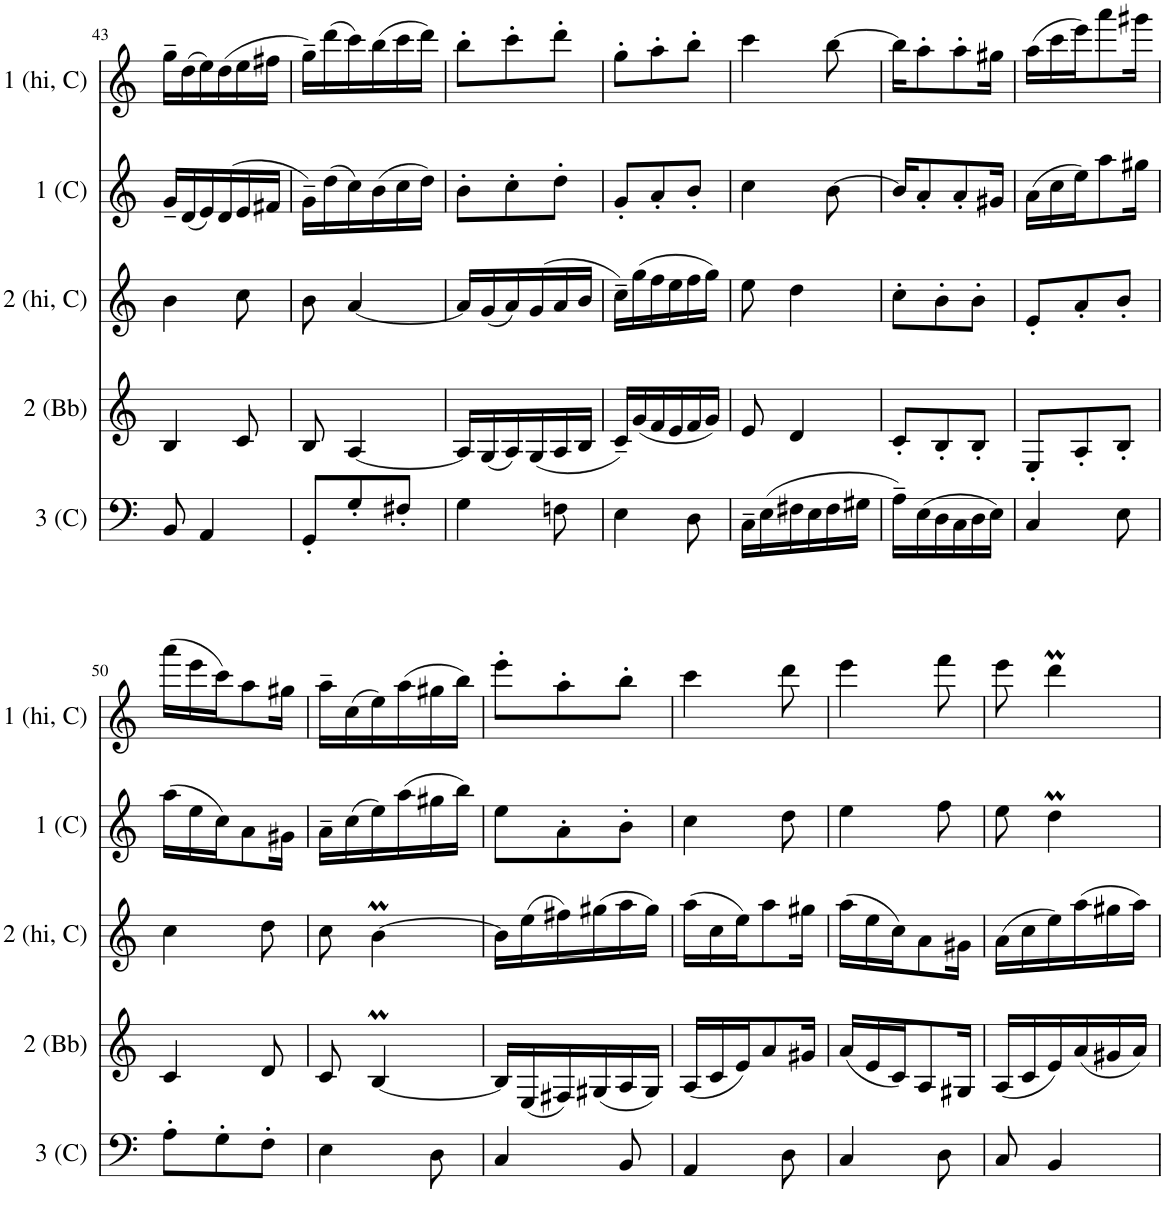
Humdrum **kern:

**kern	**kern	**kern	**kern	**kern
*part5	*part4	*part3	*part2	*part1
*staff5	*staff4	*staff3	*staff2	*staff1
*I"Part 3 in C	*I"Part 2 in Bb	*I"Part 2 (Higher) in C	*I"Part 1 in C	*I"Part 1 (Higher) in C
*I'3 (C)	*I'2 (Bb)	*I'2 (hi, C)	*I'1 (C)	*I'1 (hi, C)
!!LO:PB:g=z
*clefF4	*clefG2	*clefG2	*clefG2	*clefG2
*	*ITrd1c2	*	*	*
*k[]	*k[]	*k[]	*k[]	*k[]
*M3/8	*M3/8	*M3/8	*M3/8	*M3/8
=43	=43	=43	=43	=43
8BB/	4B/	4b\	16g~/LL	16gg~\LL
.	.	.	(16d/	(16dd\
4AA/	.	.	16e/)	16ee\)
.	.	.	(16d/	(16dd\
.	8c/	8cc\	16e/	16ee\
.	.	.	16f#X/JJ	16ff#X\JJ
=44	=44	=44	=44	=44
8GG'/L	8B/	8b\	16g~\LL)	16gg~\LL)
.	.	.	(16dd\	(16ddd\
8G'/	[4A/	[4a/	16cc\)	16ccc\)
.	.	.	(16b\	(16bb\
8F#X'/J	.	.	16cc\	16ccc\
.	.	.	16dd\JJ)	16ddd\JJ)
=45	=45	=45	=45	=45
4G\	16A/LL]	16a/LL]	8b'\L	8bb'\L
.	(16G/	(16g/	.	.
.	16A/)	16a/)	8cc'\	8ccc'\
.	(16G/	(16g/	.	.
8Fn\	16A/	16a/	8dd'\J	8ddd'\J
.	16B/JJ	16b/JJ	.	.
=46	=46	=46	=46	=46
4E\	16c~/LL)	16cc~\LL)	8g'/L	8gg'\L
.	(16g/	(16gg\	.	.
.	16f/	16ff\	8a'/	8aa'\
.	16e/	16ee\	.	.
8D\	16f/	16ff\	8b'/J	8bb'\J
.	16g/JJ)	16gg\JJ)	.	.
=47	=47	=47	=47	=47
16C~\LL	8e/	8ee\	4cc\	4ccc\
(16E\	.	.	.	.
16F#X\	4d/	4dd\	.	.
16E\	.	.	.	.
16F#\	.	.	[8b\	[8bb\
16G#X\JJ	.	.	.	.
=48	=48	=48	=48	=48
16A~\LL)	8c'/L	8cc'\L	16b/KL]	16bb\KL]
(16E\	.	.	8a'/	8aa'\
16D\	8B'/	8b'\	.	.
16C\	.	.	8a'/	8aa'\
16D\	8B'/J	8b'\J	.	.
16E\JJ)	.	.	16g#X/Jk	16gg#X\Jk
=49	=49	=49	=49	=49
4C/	8E'/L	8e'/L	(16a\LL	(16aa\LL
.	.	.	16cc\	16ccc\
.	8A'/	8a'/	16ee\J)	16eee\J)
.	.	.	8aa\	8aaa\
8E\	8B'/J	8b'/J	.	.
.	.	.	16gg#X\Jk	16ggg#X\Jk
!!LO:LB:g=z
=50	=50	=50	=50	=50
8A'\L	4c/	4cc\	(16aa\LL	(16aaa\LL
.	.	.	16ee\	16eee\
8G'\	.	.	16cc\J)	16ccc\J)
.	.	.	8a\	8aa\
8F'\J	8d/	8dd\	.	.
.	.	.	16g#X\Jk	16gg#X\Jk
=51	=51	=51	=51	=51
4E\	8c/	8cc\	16a~\LL	16aa~\LL
.	.	.	(16cc\	(16cc\
.	[4Bm/	[4bm\	16ee\)	16ee\)
.	.	.	(16aa\	(16aa\
8D\	.	.	16gg#X\	16gg#X\
.	.	.	16bb\JJ)	16bb\JJ)
=52	=52	=52	=52	=52
4C/	16B/LL]	16b\LL]	8ee\L	8eee'\L
.	(16E/	(16ee\	.	.
.	16F#X/)	16ff#X\)	8a'\	8aa'\
.	(16G#X/	(16gg#X\	.	.
8BB/	16A/	16aa\	8b'\J	8bb'\J
.	16G#/JJ)	16gg#\JJ)	.	.
=53	=53	=53	=53	=53
4AA/	(16A/LL	(16aa\LL	4cc\	4ccc\
.	16c/	16cc\	.	.
.	16e/J)	16ee\J)	.	.
.	8a/	8aa\	.	.
8D\	.	.	8dd\	8ddd\
.	16g#X/Jk	16gg#X\Jk	.	.
=54	=54	=54	=54	=54
4C/	(16a/LL	(16aa\LL	4ee\	4eee\
.	16e/	16ee\	.	.
.	16c/J)	16cc\J)	.	.
.	8A/	8a\	.	.
8D\	.	.	8ff\	8fff\
.	16G#X/Jk	16g#X\Jk	.	.
=55	=55	=55	=55	=55
8C/	(16A/LL	(16a\LL	8ee\	8eee\
.	16c/	16cc\	.	.
4BB/	16e/)	16ee\)	4ddM\	4dddM\
.	(16a/	(16aa\	.	.
.	16g#X/	16gg#X\	.	.
.	16a/JJ)	16aa\JJ)	.	.
=	=	=	=	=
*-	*-	*-	*-	*-
